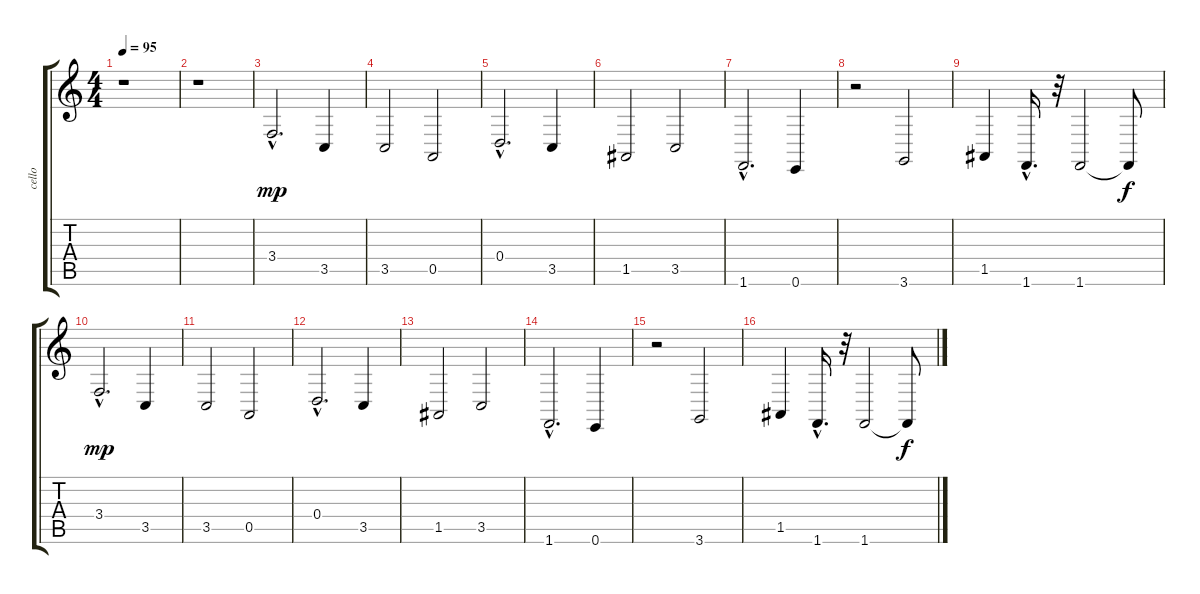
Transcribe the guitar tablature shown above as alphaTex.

\track ("cello" "cello") {instrument cello}
\staff {score tabs}
\tuning (E4 B3 G3 D3 A2 E2) {hide}
\ts (4 4)
\tempo 95
\clef g2
\ks c
r.1{dy mp instrument cello} |
r.1 |
3.4{hac}.2{d} 3.5.4 |
3.5.2 0.5.2 |
0.4{hac}.2{d} 3.5.4 |
1.5.2 3.5.2 |
1.6{hac}.2{d} 0.6.4 |
r.2 3.6.2 |
1.5.4 1.6{hac}.16{d} r.32 1.6.2 1.6{t}.8{dy f} |
3.4{hac}.2{d dy mp} 3.5.4 |
3.5.2 0.5.2 |
0.4{hac}.2{d} 3.5.4 |
1.5.2 3.5.2 |
1.6{hac}.2{d} 0.6.4 |
r.2 3.6.2 |
1.5.4 1.6{hac}.16{d} r.32 1.6.2 1.6{t}.8{dy f}
